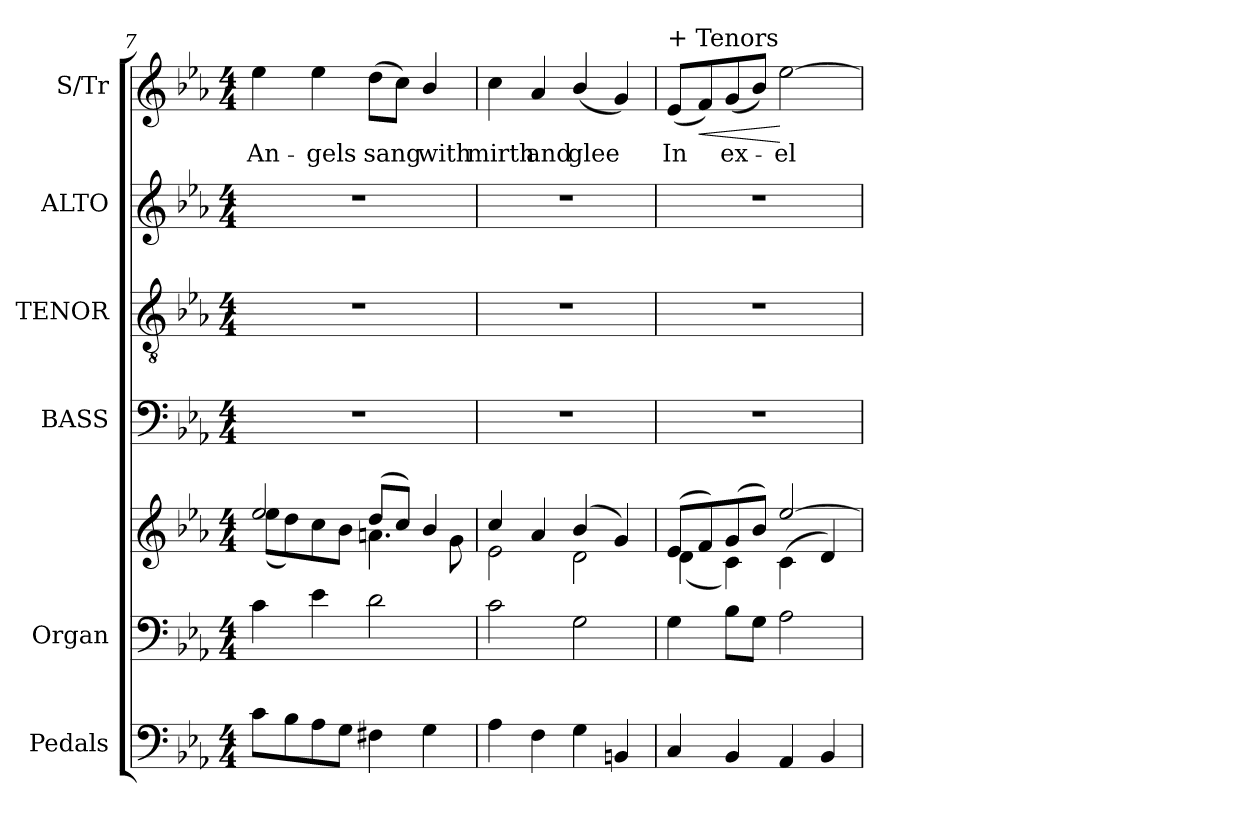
**kern	**kern	**kern	**kern	**kern	**kern	**kern	**text	**dynam
*part6	*part5	*part5	*part4	*part3	*part2	*part1	*part1	*part1
*staff7	*staff6	*staff5	*staff4	*staff3	*staff2	*staff1	*staff1	*staff1
*I"Pedals	*I"Organ	*	*I"BASS	*I"TENOR	*I"ALTO	*I"S/Tr	*	*
*I'Ped.	*I'Org.	*	*I'B.	*I'T.	*I'A.	*I'S.	*	*
!!LO:LB:g=z
*clefF4	*clefF4	*clefG2	*clefF4	*clefGv2	*clefG2	*clefG2	*	*
*	*	*	*	*ITrd7c12	*	*	*	*
*k[b-e-a-]	*k[b-e-a-]	*k[b-e-a-]	*k[b-e-a-]	*k[b-e-a-]	*k[b-e-a-]	*k[b-e-a-]	*	*
*E-:	*E-:	*E-:	*E-:	*E-:	*E-:	*E-:	*	*
*M4/4	*M4/4	*M4/4	*M4/4	*M4/4	*M4/4	*M4/4	*	*
=7	=7	=7	=7	=7	=7	=7	=7	=7
*	*	*^	*	*	*	*	*	*
!	!	!	!	!	!	!	!	!LO:LY:b:color=#000000	!
8ci\L	4ci\	2ee-i/	(8ee-i\L	1r	1r	1r	4ee-i\	An-	.
8B-i\	.	.	8ddi\)	.	.	.	.	.	.
!	!	!	!	!	!	!	!	!LO:LY:b:color=#000000	!
8A-i\	4e-i\	.	8cci\	.	.	.	4ee-i\	-gels	.
8Gi\J	.	.	8b-i\J	.	.	.	.	.	.
!	!	!	!	!	!	!	!	!LO:LY:b:color=#000000	!
4F#Xi\	2di\	(8ddi/L	4.ani\	.	.	.	(8ddi\L	sang	.
.	.	8cci/J)	.	.	.	.	8cci\J)	.	.
!	!	!	!	!	!	!	!	!LO:LY:b:color=#000000	!
4Gi\	.	4b-i/	.	.	.	.	4b-i/	with	.
.	.	.	8gi\	.	.	.	.	.	.
=8	=8	=8	=8	=8	=8	=8	=8	=8	=8
!	!	!	!	!	!	!	!	!LO:LY:b:color=#000000	!
4A-i\	2ci\	4cci/	2e-i\	1r	1r	1r	4cci\	mirth	.
!	!	!	!	!	!	!	!	!LO:LY:b:color=#000000	!
4Fi\	.	4a-i/	.	.	.	.	4a-i/	and	.
!	!	!	!	!	!	!	!	!LO:LY:b:color=#000000	!
4Gi\	2Gi\	(4b-i/	2di\	.	.	.	(4b-i/	glee	.
4BBni/	.	4gi/)	.	.	.	.	4gi/)	.	.
=9	=9	=9	=9	=9	=9	=9	=9	=9	=9
!	!	!	!	!	!	!	!LO:TX:a:t=+ Tenors	!	!
!	!	!	!	!	!	!	!	!LO:LY:b:color=#000000	!
4Ci/	4Gi\	(8e-i/L	(4di\	1r	1r	1r	(8e-i/L	In	.
!	!	!	!	!	!	!	!	!	!LO:HP:b
.	.	8fi/)	.	.	.	.	8fi/)	.	<
!	!	!	!	!	!	!	!	!LO:LY:b:color=#000000	!
4BB-i/	8B-i\L	(8gi/	4ci\)	.	.	.	(8gi/	ex-	.
.	8Gi\J	8b-i/J)	.	.	.	.	8b-i/J)	.	.
!	!	!	!	!	!	!	!	!LO:LY:b:color=#000000	!
4AA-i/	2A-i\	[2ee-i/	(4ci\	.	.	.	[2ee-i\	-el-	[
4BB-i/	.	.	4di/)	.	.	.	.	.	.
*	*	*v	*v	*	*	*	*	*	*
=	=	=	=	=	=	=	=	=
*-	*-	*-	*-	*-	*-	*-	*-	*-
